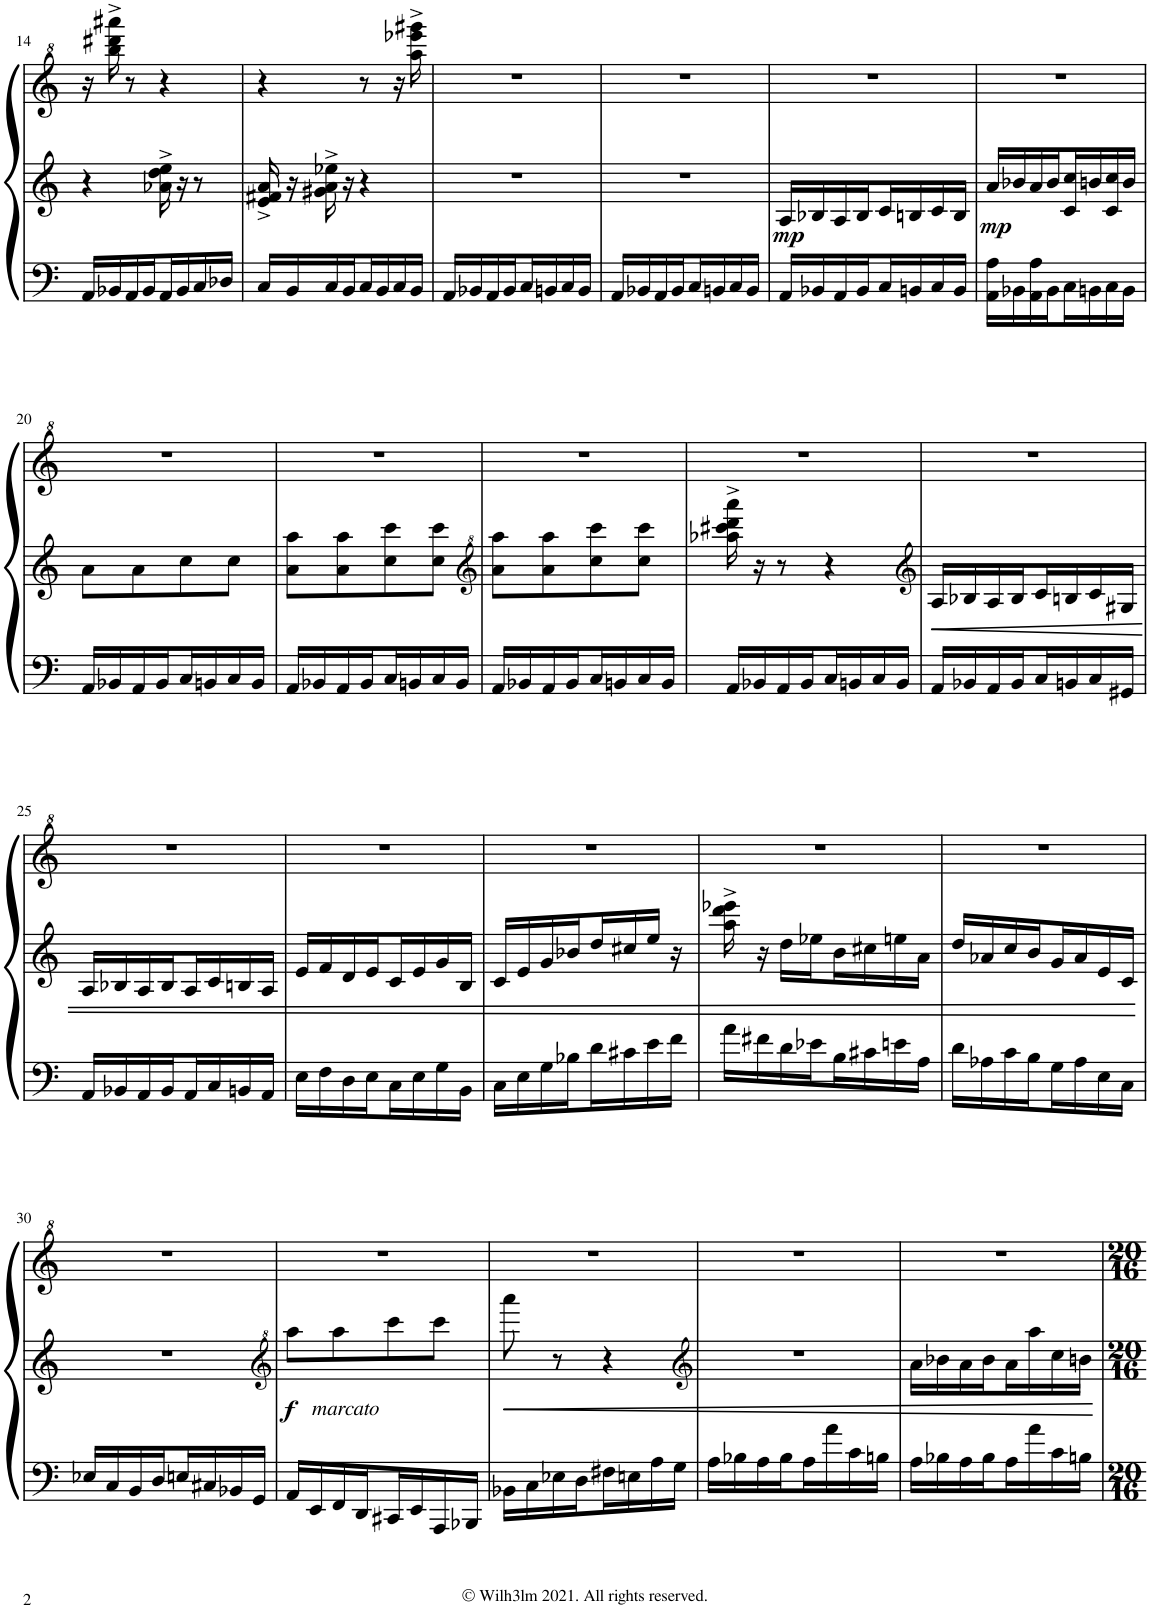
**kern	**kern	**kern	**dynam
*part1	*part1	*part1	*part1
*staff3	*staff2	*staff1	*staff1/2/3
*I"Piano	*	*	*
*I'Pno.	*	*	*
!!LO:PB:g=z
*clefF4	*clefG2	*clefG^2	*
*k[]	*k[]	*k[]	*
*M4/8	*M4/8	*M4/8	*
=14	=14	=14	=14
16AA/LL	4r	16r	.
16BB-X/	.	16bbb\^ 16dddd#X\^ 16aaaa#X\^	.
16AA/	.	8r	.
16BB-/	.	.	.
16AA/	16a-X\^ 16dd\^ 16ee\^	4r	.
16BB-/	16r	.	.
16C/	8r	.	.
16D-X/JJ	.	.	.
=15	=15	=15	=15
16C/LL	16e/^ 16f#X/^ 16a/^	4r	.
16BB/	16r	.	.
16C/	16g#X\^ 16a\^ 16ee-X\^	.	.
16BB/	16r	.	.
16C/	4r	8r	.
16BB/	.	.	.
16C/	.	16r	.
16BB/JJ	.	16aaa\^ 16eeee-X\^ 16gggg#X\^	.
=16	=16	=16	=16
16AA/LL	2r	2r	.
16BB-X/	.	.	.
16AA/	.	.	.
16BB-/	.	.	.
16C/	.	.	.
16BBn/	.	.	.
16C/	.	.	.
16BB/JJ	.	.	.
=17	=17	=17	=17
16AA/LL	2r	2r	.
16BB-X/	.	.	.
16AA/	.	.	.
16BB-/	.	.	.
16C/	.	.	.
16BBn/	.	.	.
16C/	.	.	.
16BB/JJ	.	.	.
=18	=18	=18	=18
!	!	!	!LO:DY:b=2
16AA/LL	16A/LL	2r	mp
16BB-X/	16B-X/	.	.
16AA/	16A/	.	.
16BB-/	16B-/	.	.
16C/	16c/	.	.
16BBn/	16Bn/	.	.
16C/	16c/	.	.
16BB/JJ	16B/JJ	.	.
=19	=19	=19	=19
!	!	!	!LO:DY:b=2
16AA\ 16A\LL	16a/LL	2r	mp
16BB-X\	16b-X/	.	.
16AA\ 16A\	16a/	.	.
16BB-\	16b-/	.	.
16C\	16c/ 16cc/	.	.
16BBn\	16bn/	.	.
16C\	16c/ 16cc/	.	.
16BB\JJ	16b/JJ	.	.
!!LO:LB:g=z
=20	=20	=20	=20
16AA/LL	8a\L	2r	.
16BB-X/	.	.	.
16AA/	8a\	.	.
16BB-/	.	.	.
16C/	8cc\	.	.
16BBn/	.	.	.
16C/	8cc\J	.	.
16BB/JJ	.	.	.
=21	=21	=21	=21
16AA/LL	8a\ 8aa\L	2r	.
16BB-X/	.	.	.
16AA/	8a\ 8aa\	.	.
16BB-/	.	.	.
16C/	8cc\ 8ccc\	.	.
16BBn/	.	.	.
16C/	8cc\ 8ccc\J	.	.
16BB/JJ	.	.	.
=22	=22	=22	=22
*	*clefG^2	*	*
16AA/LL	8aa\ 8aaa\L	2r	.
16BB-X/	.	.	.
16AA/	8aa\ 8aaa\	.	.
16BB-/	.	.	.
16C/	8ccc\ 8cccc\	.	.
16BBn/	.	.	.
16C/	8ccc\ 8cccc\J	.	.
16BB/JJ	.	.	.
=23	=23	=23	=23
16AA/LL	16aaa-X\^ 16cccc#X\^ 16dddd\^ 16aaaa\^	2r	.
16BB-X/	16r	.	.
16AA/	8r	.	.
16BB-/	.	.	.
16C/	4r	.	.
16BBn/	.	.	.
16C/	.	.	.
16BB/JJ	.	.	.
=24	=24	=24	=24
*	*clefG2	*	*
16AA/LL	16A/LL	2r	.
16BB-X/	16B-X/	.	.
16AA/	16A/	.	.
16BB-/	16B-/	.	.
16C/	16c/	.	.
16BBn/	16Bn/	.	.
16C/	16c/	.	.
16GG#X/JJ	16G#X/JJ	.	.
!!LO:LB:g=z
=25	=25	=25	=25
16AA/LL	16A/LL	2r	.
16BB-X/	16B-X/	.	.
16AA/	16A/	.	.
16BB-/	16B-/	.	.
16AA/	16A/	.	.
16C/	16c/	.	.
16BBn/	16Bn/	.	.
16AA/JJ	16A/JJ	.	.
=26	=26	=26	=26
16E\LL	16e/LL	2r	.
16F\	16f/	.	.
16D\	16d/	.	.
16E\	16e/	.	.
16C\	16c/	.	.
16E\	16e/	.	.
16G\	16g/	.	.
16BB\JJ	16B/JJ	.	.
=27	=27	=27	=27
16C\LL	16c/LL	2r	.
16E\	16e/	.	.
16G\	16g/	.	.
16B-X\	16b-X/	.	.
16d\	16dd/	.	.
16c#X\	16cc#X/	.	.
16e\	16ee/JJ	.	.
16f\JJ	16r	.	.
=28	=28	=28	=28
16a\LL	16aa\^ 16ddd\^ 16eee-X\^	2r	.
16f#X\	16r	.	.
16d\	16dd\LL	.	.
16e-X\	16ee-X\	.	.
16B\	16b\	.	.
16c#X\	16cc#X\	.	.
16en\	16een\	.	.
16A\JJ	16a\JJ	.	.
=29	=29	=29	=29
16d\LL	16dd/LL	2r	.
16A-X\	16a-X/	.	.
16c\	16cc/	.	.
16B\	16b/	.	.
16G\	16g/	.	.
16A-\	16a-/	.	.
16E\	16e/	.	.
16C\JJ	16c/JJ	.	.
!!LO:LB:g=z
=30	=30	=30	=30
16E-X/LL	2r	2r	.
16C/	.	.	.
16BB/	.	.	.
16D/	.	.	.
16En/	.	.	.
16C#X/	.	.	.
16BB-X/	.	.	.
16GG/JJ	.	.	.
=31	=31	=31	=31
*	*clefG^2	*	*
!	!LO:TX:b:i:t=marcato	!	!
!	!	!	!LO:DY:b=2
16AA/LL	8aaa\L	2r	f
16EE/	.	.	.
16FF/	8aaa\	.	.
16DD/	.	.	.
16CC#X/	8cccc\	.	.
16EE/	.	.	.
16AAA/	8cccc\J	.	.
16BBB-X/JJ	.	.	.
=32	=32	=32	=32
16BB-X\LL	8aaaa\	2r	.
16C\	.	.	.
16E-X\	8r	.	.
16D\	.	.	.
16F#X\	4r	.	.
16En\	.	.	.
16A\	.	.	.
16G\JJ	.	.	.
=33	=33	=33	=33
*	*clefG2	*	*
16A\LL	2r	2r	.
16B-X\	.	.	.
16A\	.	.	.
16B-\	.	.	.
16A\	.	.	.
16a\	.	.	.
16c\	.	.	.
16Bn\JJ	.	.	.
=34	=34	=34	=34
16A\LL	16a\LL	2r	.
16B-X\	16b-X\	.	.
16A\	16a\	.	.
16B-\	16b-\	.	.
16A\	16a\	.	.
16a\	16aa\	.	.
16c\	16cc\	.	.
16Bn\JJ	16bn\JJ	.	.
=	=	=	=
*-	*-	*-	*-
